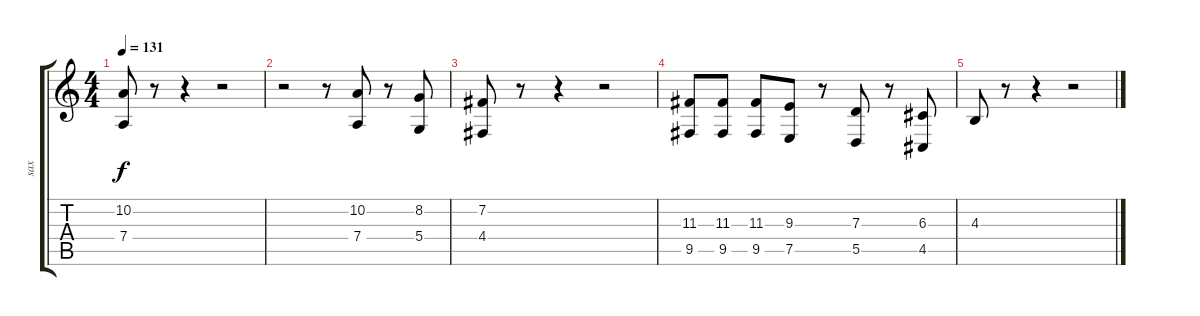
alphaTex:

\track ("sax" "sax") {instrument sopranosax}
\staff {score tabs}
\tuning (E4 B3 G3 D3 A2 E2) {hide}
\ts (4 4)
\tempo 131
\clef g2
\ks c
(10.2 7.4).8{dy f} r.8 r.4 r.2 |
r.2 r.8 (10.2 7.4).8 r.8 (8.2 5.4).8 |
(7.2 4.4).8 r.8 r.4 r.2 |
(11.3 9.5).8 (11.3 9.5).8 (11.3 9.5).8 (9.3 7.5).8 r.8 (7.3 5.5).8 r.8 (6.3 4.5).8 |
4.3.8 r.8 r.4 r.2
